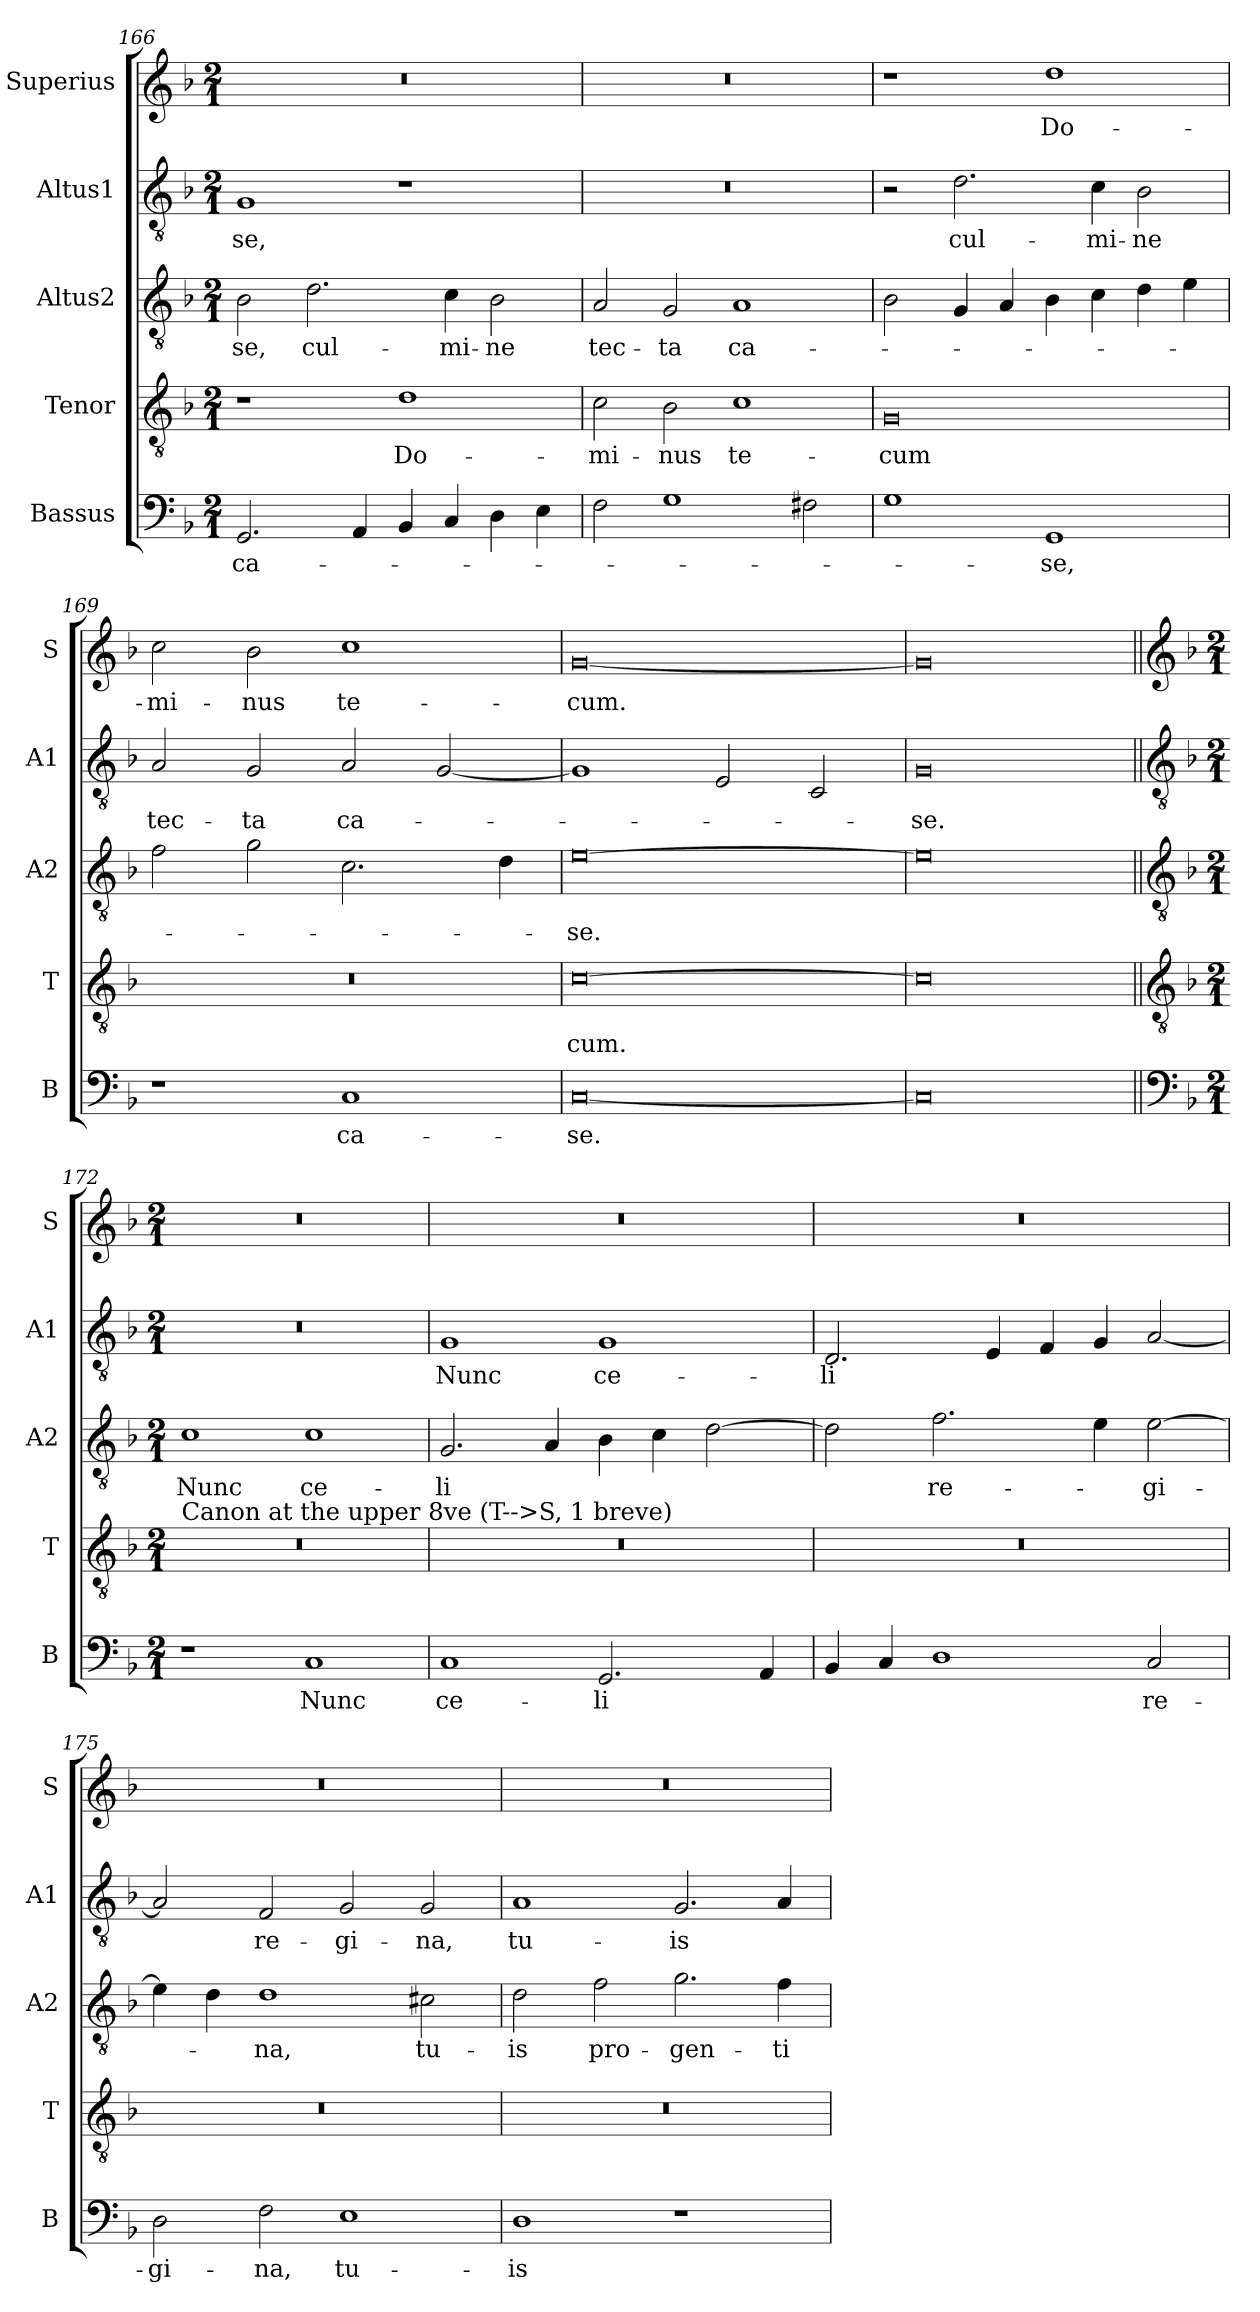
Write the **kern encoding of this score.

**kern	**text	**kern	**text	**kern	**text	**kern	**text	**kern	**text
*part5	*part5	*part4	*part4	*part3	*part3	*part2	*part2	*part1	*part1
*staff5	*staff5	*staff4	*staff4	*staff3	*staff3	*staff2	*staff2	*staff1	*staff1
*I"Bassus	*	*I"Tenor	*	*I"Altus2	*	*I"Altus1	*	*I"Superius	*
*I'B	*	*I'T	*	*I'A2	*	*I'A1	*	*I'S	*
*clefF4	*	*clefGv2	*	*clefGv2	*	*clefGv2	*	*clefG2	*
*k[b-]	*	*k[b-]	*	*k[b-]	*	*k[b-]	*	*k[b-]	*
*M2/1	*	*M2/1	*	*M2/1	*	*M2/1	*	*M2/1	*
=166	=166	=166	=166	=166	=166	=166	=166	=166	=166
2.GG/	ca-	1r	.	2B-\	-se,	1G	-se,	0r	.
.	.	.	.	2.d\	cul-	.	.	.	.
4AA/	.	.	.	.	.	.	.	.	.
4BB-/	.	1d	Do-	.	.	1r	.	.	.
4C/	.	.	.	4c\	-mi-	.	.	.	.
4D\	.	.	.	2B-\	-ne	.	.	.	.
4E\	.	.	.	.	.	.	.	.	.
=167	=167	=167	=167	=167	=167	=167	=167	=167	=167
2F\	.	2c\	-mi-	2A/	tec-	0r	.	0r	.
1G	.	2B-\	-nus	2G/	-ta	.	.	.	.
.	.	1c	te-	1A	ca-	.	.	.	.
2F#X\	.	.	.	.	.	.	.	.	.
=168	=168	=168	=168	=168	=168	=168	=168	=168	=168
1G	.	0G	-cum	2B-\	.	2r	.	1r	.
.	.	.	.	4G/	.	2.d\	cul-	.	.
.	.	.	.	4A/	.	.	.	.	.
1GG	-se,	.	.	4B-\	.	.	.	1dd	Do-
.	.	.	.	4c\	.	4c\	-mi-	.	.
.	.	.	.	4d\	.	2B-\	-ne	.	.
.	.	.	.	4e\	.	.	.	.	.
=169	=169	=169	=169	=169	=169	=169	=169	=169	=169
1r	.	0r	.	2f\	.	2A/	tec-	2cc\	-mi-
.	.	.	.	2g\	.	2G/	-ta	2b-\	-nus
1C	ca-	.	.	2.c\	.	2A/	ca-	1cc	te-
.	.	.	.	.	.	[2G/	.	.	.
.	.	.	.	4d\	.	.	.	.	.
=170	=170	=170	=170	=170	=170	=170	=170	=170	=170
[0C	-se.	[0c	cum.	[0e	-se.	1G]	.	[0g	-cum.
.	.	.	.	.	.	2E/	.	.	.
.	.	.	.	.	.	2C/	.	.	.
=171	=171	=171	=171	=171	=171	=171	=171	=171	=171
0C]	.	0c]	.	0e]	.	0G	-se.	0g]	.
!!LO:LB:g=z
=172||	=172||	=172||	=172||	=172||	=172||	=172||	=172||	=172||	=172||
*clefF4	*	*clefGv2	*	*clefGv2	*	*clefGv2	*	*clefG2	*
*k[b-]	*	*k[b-]	*	*k[b-]	*	*k[b-]	*	*k[b-]	*
*M2/1	*	*M2/1	*	*M2/1	*	*M2/1	*	*M2/1	*
!	!	!LO:TX:a:t=Canon at the upper 8ve (T-->S, 1 breve)	!	!	!	!	!	!	!
1r	.	0r	.	1c	Nunc	0r	.	0r	.
1C	Nunc	.	.	1c	ce-	.	.	.	.
=173	=173	=173	=173	=173	=173	=173	=173	=173	=173
1C	ce-	0r	.	2.G/	-li	1G	Nunc	0r	.
.	.	.	.	4A/	.	.	.	.	.
2.GG/	-li	.	.	4B-\	.	1G	ce-	.	.
.	.	.	.	4c\	.	.	.	.	.
.	.	.	.	[2d\	.	.	.	.	.
4AA/	.	.	.	.	.	.	.	.	.
=174	=174	=174	=174	=174	=174	=174	=174	=174	=174
4BB-/	.	0r	.	2d\]	.	2.D/	-li	0r	.
4C/	.	.	.	.	.	.	.	.	.
1D	.	.	.	2.f\	re-	.	.	.	.
.	.	.	.	.	.	4E/	.	.	.
.	.	.	.	.	.	4F/	.	.	.
.	.	.	.	4e\	.	4G/	.	.	.
2C/	re-	.	.	[2e\	-gi-	[2A/	.	.	.
=175	=175	=175	=175	=175	=175	=175	=175	=175	=175
2D\	-gi-	0r	.	4e\]	.	2A/]	.	0r	.
.	.	.	.	4d\	.	.	.	.	.
2F\	-na,	.	.	1d	-na,	2F/	re-	.	.
1E	tu-	.	.	.	.	2G/	-gi-	.	.
.	.	.	.	2c#X\	tu-	2G/	-na,	.	.
=176	=176	=176	=176	=176	=176	=176	=176	=176	=176
1D	-is	0r	.	2d\	-is	1A	tu-	0r	.
.	.	.	.	2f\	pro-	.	.	.	.
1r	.	.	.	2.g\	-gen-	2.G/	-is	.	.
.	.	.	.	4f\	-ti-	4A/	.	.	.
=	=	=	=	=	=	=	=	=	=
*-	*-	*-	*-	*-	*-	*-	*-	*-	*-
